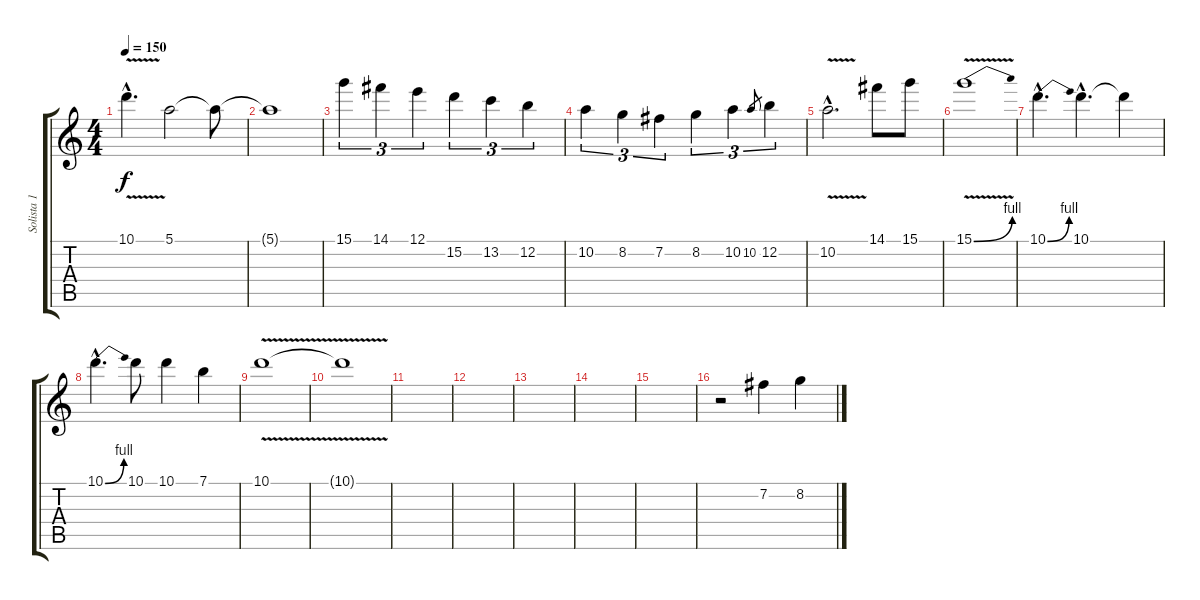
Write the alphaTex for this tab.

\track ("Solista 1" "Solista 1") {instrument distortionguitar}
\staff {score tabs}
\tuning (E4 B3 G3 D3 A2 E2) {hide}
\ts (4 4)
\tempo 150
\clef g2
\ks c
10.1{v hac}.4{d dy f} 5.1.2 5.1{t}.8 |
5.1{t}.1 |
15.1.4{tu (3 2)} 14.1.4{tu (3 2)} 12.1.4{tu (3 2)} 15.2.4{tu (3 2)} 13.2.4{tu (3 2)} 12.2.4{tu (3 2)} |
10.2.4{tu (3 2)} 8.2.4{tu (3 2)} 7.2.4{tu (3 2)} 8.2.4{tu (3 2)} 10.2.4{tu (3 2)} 10.2.8{gr} 12.2.4{tu (3 2)} |
10.2{v hac}.2{d} 14.1.8 15.1.8 |
15.1{be (bend 0 0 60 4) v}.1 |
10.1{be (bend 0 0 60 4) hac}.4{d} 10.1{hac}.4{d} 10.1{t}.4 |
10.1{be (bend 0 0 60 4) hac}.4{d} 10.1.8 10.1.4 7.1.4 |
10.1{v}.1 |
10.1{t}.1 |
|
|
|
|
|
r.2 7.2.4 8.2.4
